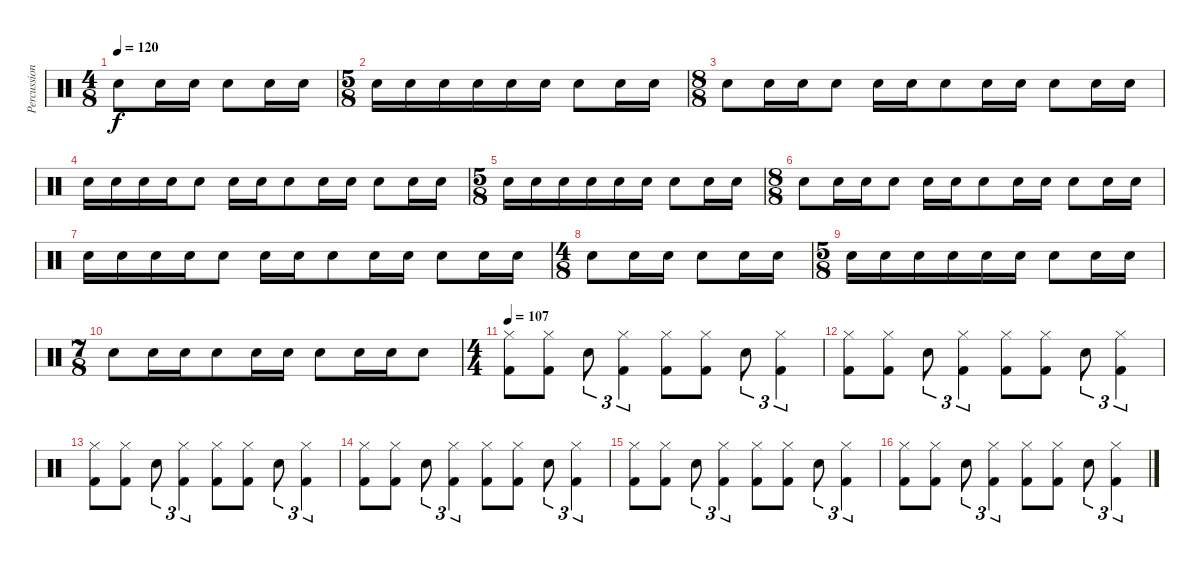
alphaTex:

\track ("Percussions" "Percussion") {instrument percussion}
\staff {score}
\articulation defaults
\ts (4 8)
\tempo 120
\clef neutral
\ks c "Snare (hit) 2".8{dy f} "Snare (hit) 2".16 "Snare (hit) 2".16 "Snare (hit) 2".8 "Snare (hit) 2".16 "Snare (hit) 2".16
|
\ts (5 8)
"Snare (hit) 2".16 "Snare (hit) 2".16 "Snare (hit) 2".16 "Snare (hit) 2".16 "Snare (hit) 2".16 "Snare (hit) 2".16 "Snare (hit) 2".8 "Snare (hit) 2".16 "Snare (hit) 2".16 |
\ts (8 8)
"Snare (hit) 2".8 "Snare (hit) 2".16 "Snare (hit) 2".16 "Snare (hit) 2".8 "Snare (hit) 2".16 "Snare (hit) 2".16 "Snare (hit) 2".8 "Snare (hit) 2".16 "Snare (hit) 2".16 "Snare (hit) 2".8 "Snare (hit) 2".16 "Snare (hit) 2".16 |
"Snare (hit) 2".16 "Snare (hit) 2".16 "Snare (hit) 2".16 "Snare (hit) 2".16 "Snare (hit) 2".8 "Snare (hit) 2".16 "Snare (hit) 2".16 "Snare (hit) 2".8 "Snare (hit) 2".16 "Snare (hit) 2".16 "Snare (hit) 2".8 "Snare (hit) 2".16 "Snare (hit) 2".16 |
\ts (5 8)
"Snare (hit) 2".16 "Snare (hit) 2".16 "Snare (hit) 2".16 "Snare (hit) 2".16 "Snare (hit) 2".16 "Snare (hit) 2".16 "Snare (hit) 2".8 "Snare (hit) 2".16 "Snare (hit) 2".16 |
\ts (8 8)
"Snare (hit) 2".8 "Snare (hit) 2".16 "Snare (hit) 2".16 "Snare (hit) 2".8 "Snare (hit) 2".16 "Snare (hit) 2".16 "Snare (hit) 2".8 "Snare (hit) 2".16 "Snare (hit) 2".16 "Snare (hit) 2".8 "Snare (hit) 2".16 "Snare (hit) 2".16 |
"Snare (hit) 2".16 "Snare (hit) 2".16 "Snare (hit) 2".16 "Snare (hit) 2".16 "Snare (hit) 2".8 "Snare (hit) 2".16 "Snare (hit) 2".16 "Snare (hit) 2".8 "Snare (hit) 2".16 "Snare (hit) 2".16 "Snare (hit) 2".8 "Snare (hit) 2".16 "Snare (hit) 2".16 |
\ts (4 8)
"Snare (hit) 2".8 "Snare (hit) 2".16 "Snare (hit) 2".16 "Snare (hit) 2".8 "Snare (hit) 2".16 "Snare (hit) 2".16 |
\ts (5 8)
"Snare (hit) 2".16 "Snare (hit) 2".16 "Snare (hit) 2".16 "Snare (hit) 2".16 "Snare (hit) 2".16 "Snare (hit) 2".16 "Snare (hit) 2".8 "Snare (hit) 2".16 "Snare (hit) 2".16 |
\ts (7 8)
"Snare (hit) 2".8 "Snare (hit) 2".16 "Snare (hit) 2".16 "Snare (hit) 2".8 "Snare (hit) 2".16 "Snare (hit) 2".16 "Snare (hit) 2".8 "Snare (hit) 2".16 "Snare (hit) 2".16 "Snare (hit) 2".8 |
\ts (4 4)
\tempo 107
("Kick (hit) 2" "Hi-Hat (closed)").8 ("Kick (hit) 2" "Hi-Hat (closed)").8 "Snare (hit) 2".8{tu (3 2)} ("Kick (hit) 2" "Hi-Hat (closed)").4{tu (3 2)} ("Kick (hit) 2" "Hi-Hat (closed)").8 ("Kick (hit) 2" "Hi-Hat (closed)").8 "Snare (hit) 2".8{tu (3 2)} ("Kick (hit) 2" "Hi-Hat (closed)").4{tu (3 2)} |
("Kick (hit) 2" "Hi-Hat (closed)").8 ("Kick (hit) 2" "Hi-Hat (closed)").8 "Snare (hit) 2".8{tu (3 2)} ("Kick (hit) 2" "Hi-Hat (closed)").4{tu (3 2)} ("Kick (hit) 2" "Hi-Hat (closed)").8 ("Kick (hit) 2" "Hi-Hat (closed)").8 "Snare (hit) 2".8{tu (3 2)} ("Kick (hit) 2" "Hi-Hat (closed)").4{tu (3 2)} |
("Kick (hit) 2" "Hi-Hat (closed)").8 ("Kick (hit) 2" "Hi-Hat (closed)").8 "Snare (hit) 2".8{tu (3 2)} ("Kick (hit) 2" "Hi-Hat (closed)").4{tu (3 2)} ("Kick (hit) 2" "Hi-Hat (closed)").8 ("Kick (hit) 2" "Hi-Hat (closed)").8 "Snare (hit) 2".8{tu (3 2)} ("Kick (hit) 2" "Hi-Hat (closed)").4{tu (3 2)} |
("Kick (hit) 2" "Hi-Hat (closed)").8 ("Kick (hit) 2" "Hi-Hat (closed)").8 "Snare (hit) 2".8{tu (3 2)} ("Kick (hit) 2" "Hi-Hat (closed)").4{tu (3 2)} ("Kick (hit) 2" "Hi-Hat (closed)").8 ("Kick (hit) 2" "Hi-Hat (closed)").8 "Snare (hit) 2".8{tu (3 2)} ("Kick (hit) 2" "Hi-Hat (closed)").4{tu (3 2)} |
("Kick (hit) 2" "Hi-Hat (closed)").8 ("Kick (hit) 2" "Hi-Hat (closed)").8 "Snare (hit) 2".8{tu (3 2)} ("Kick (hit) 2" "Hi-Hat (closed)").4{tu (3 2)} ("Kick (hit) 2" "Hi-Hat (closed)").8 ("Kick (hit) 2" "Hi-Hat (closed)").8 "Snare (hit) 2".8{tu (3 2)} ("Kick (hit) 2" "Hi-Hat (closed)").4{tu (3 2)} |
("Kick (hit) 2" "Hi-Hat (closed)").8 ("Kick (hit) 2" "Hi-Hat (closed)").8 "Snare (hit) 2".8{tu (3 2)} ("Kick (hit) 2" "Hi-Hat (closed)").4{tu (3 2)} ("Kick (hit) 2" "Hi-Hat (closed)").8 ("Kick (hit) 2" "Hi-Hat (closed)").8 "Snare (hit) 2".8{tu (3 2)} ("Kick (hit) 2" "Hi-Hat (closed)").4{tu (3 2)}
